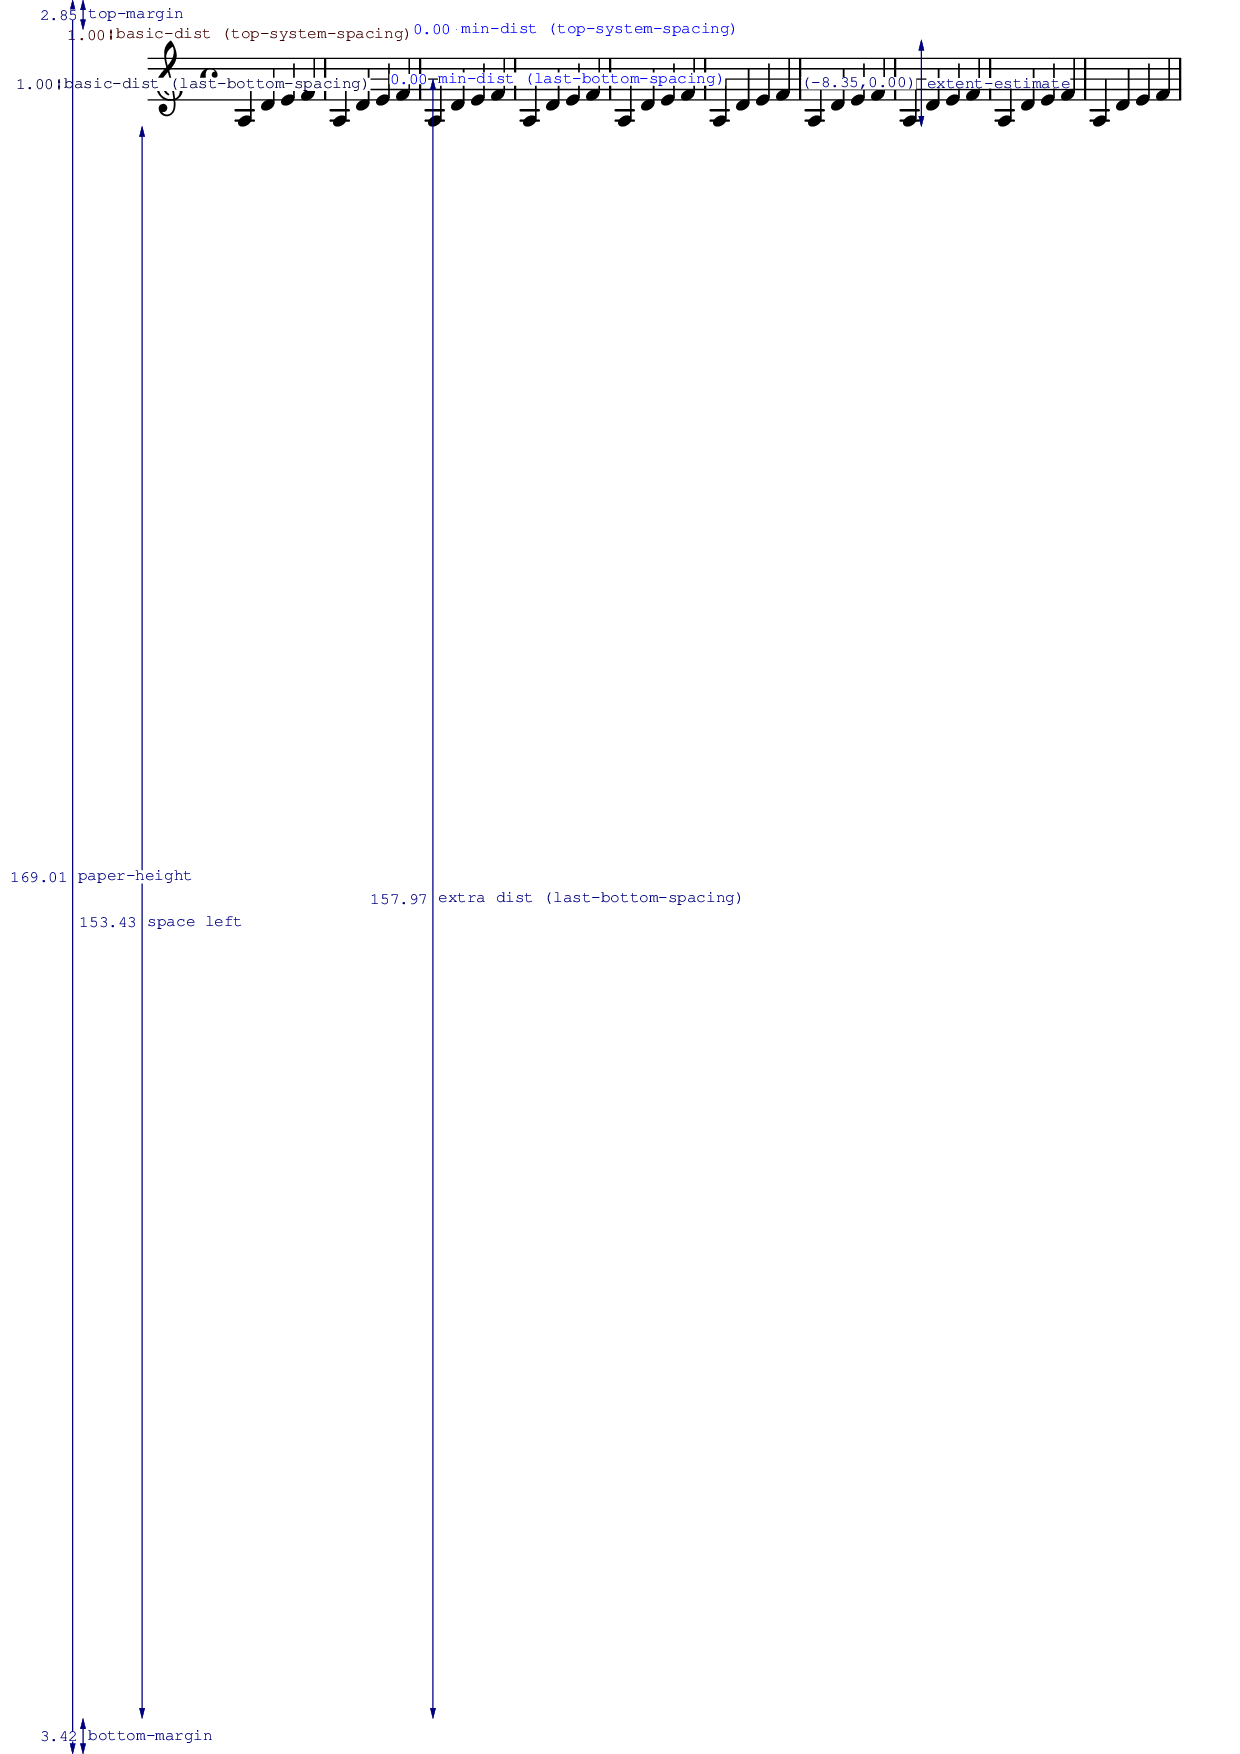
\version "2.14.0"

\header {
  texidoc = "Setting individual nested paper properties does not
remove existing settings or break spacing annotation."
}

\book {
  \paper {
    annotate-spacing = ##t
    system-system-spacing = #'((basic-distance . 12) (minimum-distance . 8))
    system-system-spacing #'padding = #1
  }
  \relative c' {
    \repeat unfold 10 { a4 d e f }
  }
}
